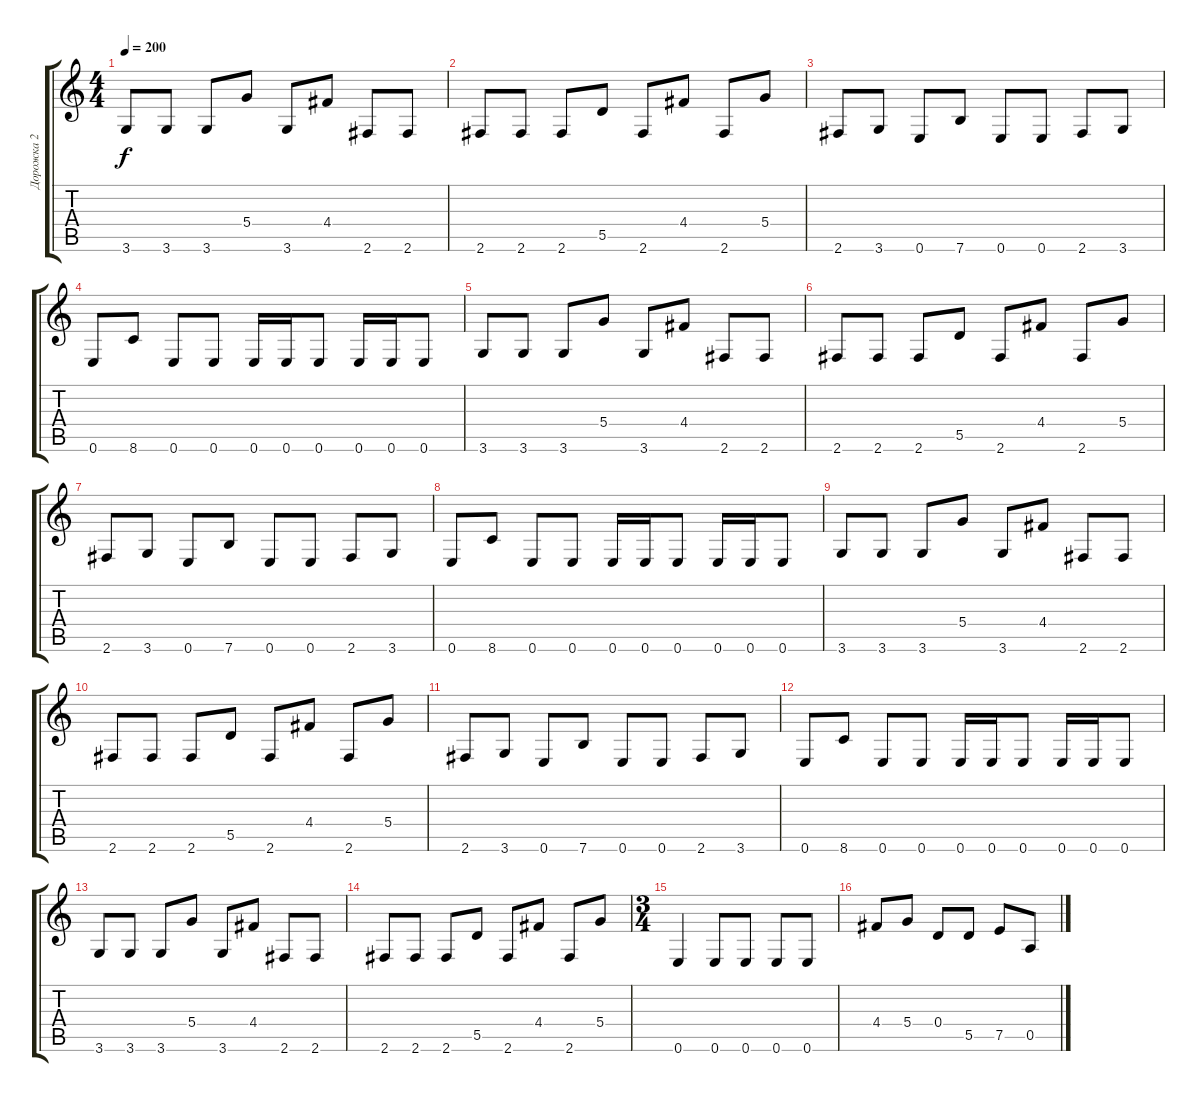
\track ("Дорожка 2" "Дорожка 2") {instrument overdrivenguitar}
\staff {score tabs}
\tuning (E4 B3 G3 D3 A2 E2) {hide}
\ts (4 4)
\tempo 200
\clef g2
\ks c
3.6.8{dy f} 3.6.8 3.6.8 5.4.8 3.6.8 4.4.8 2.6.8 2.6.8 |
2.6.8 2.6.8 2.6.8 5.5.8 2.6.8 4.4.8 2.6.8 5.4.8 |
2.6.8 3.6.8 0.6.8 7.6.8 0.6.8 0.6.8 2.6.8 3.6.8 |
0.6.8 8.6.8 0.6.8 0.6.8 0.6.16 0.6.16 0.6.8 0.6.16 0.6.16 0.6.8 |
3.6.8 3.6.8 3.6.8 5.4.8 3.6.8 4.4.8 2.6.8 2.6.8 |
2.6.8 2.6.8 2.6.8 5.5.8 2.6.8 4.4.8 2.6.8 5.4.8 |
2.6.8 3.6.8 0.6.8 7.6.8 0.6.8 0.6.8 2.6.8 3.6.8 |
0.6.8 8.6.8 0.6.8 0.6.8 0.6.16 0.6.16 0.6.8 0.6.16 0.6.16 0.6.8 |
3.6.8 3.6.8 3.6.8 5.4.8 3.6.8 4.4.8 2.6.8 2.6.8 |
2.6.8 2.6.8 2.6.8 5.5.8 2.6.8 4.4.8 2.6.8 5.4.8 |
2.6.8 3.6.8 0.6.8 7.6.8 0.6.8 0.6.8 2.6.8 3.6.8 |
0.6.8 8.6.8 0.6.8 0.6.8 0.6.16 0.6.16 0.6.8 0.6.16 0.6.16 0.6.8 |
3.6.8 3.6.8 3.6.8 5.4.8 3.6.8 4.4.8 2.6.8 2.6.8 |
2.6.8 2.6.8 2.6.8 5.5.8 2.6.8 4.4.8 2.6.8 5.4.8 |
\ts (3 4)
0.6.4 0.6.8 0.6.8 0.6.8 0.6.8 |
4.4.8 5.4.8 0.4.8 5.5.8 7.5.8 0.5.8
